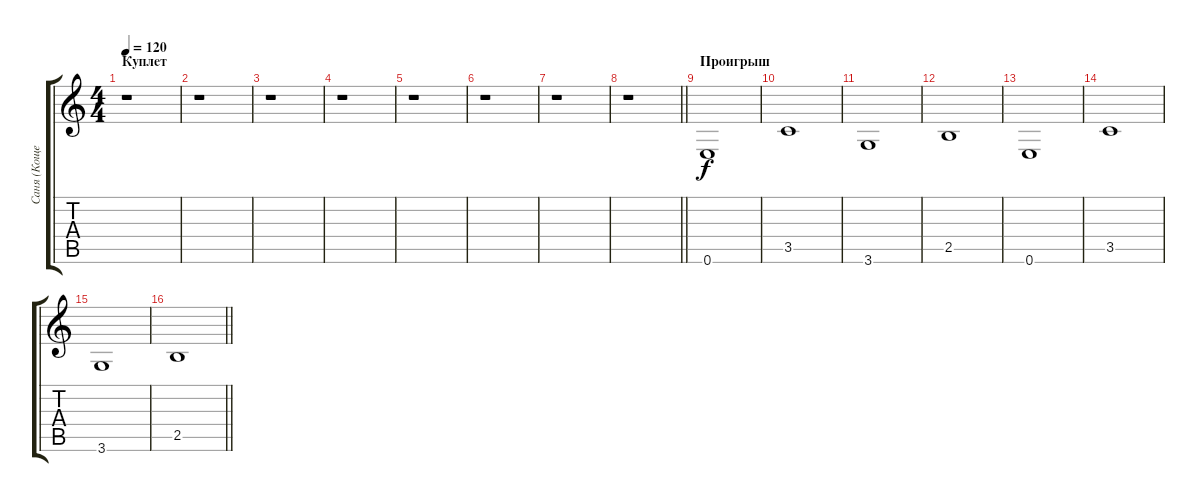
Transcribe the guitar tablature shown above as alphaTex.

\track ("Саня (Кощей) Ритм-гитара" "Саня (Коще") {instrument overdrivenguitar}
\staff {score tabs}
\tuning (E4 B3 G3 D3 A2 E2) {hide}
\ts (4 4)
\section ("" "Куплет")
\tempo 120
\clef g2
\ks c
r.1{dy f} |
r.1 |
r.1 |
r.1 |
r.1 |
r.1 |
r.1 |
\barLineRight lightlight
r.1 |
\section ("" "Проигрыш")
0.6.1 |
3.5.1 |
3.6.1 |
2.5.1 |
0.6.1 |
3.5.1 |
3.6.1 |
\barLineRight lightlight
2.5.1
